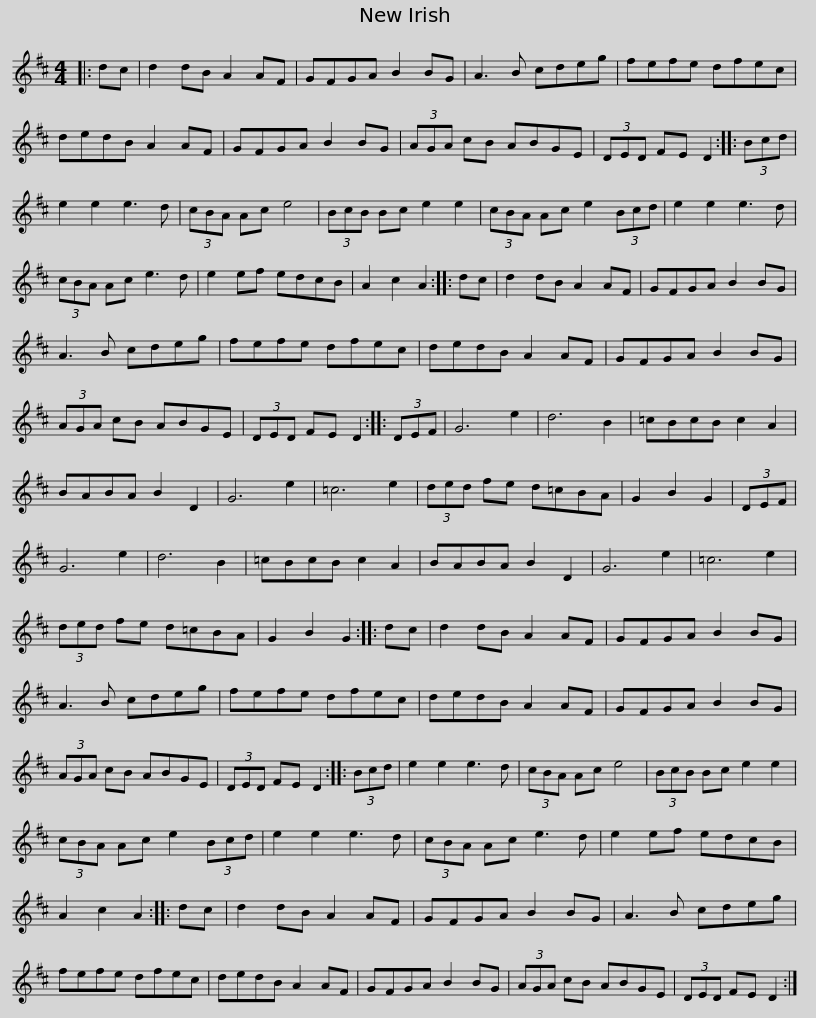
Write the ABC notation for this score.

X:1
L:1/8
M:4/4
I:linebreak $
K:D
V:1 treble
V:1
|: dc | d2 dB A2 AF | GFGA B2 BG | A3 B cdeg | fefe dfec | %5
 dedB A2 AF |$ GFGA B2 BG | (3AGA cB ABGE | (3DED FE D2 :: (3Bcd | %10
 e2 e2 e3 d | (3cBA Ac e4 | (3BcB Bc e2 e2 |$ (3cBA Ac e2 (3Bcd | e2 e2 e3 d | %15
 (3cBA Ac e3 d | e2 ef edcB | A2 c2 A2 :: dc | d2 dB A2 AF |$ %20
 GFGA B2 BG | A3 B cdeg | fefe dfec | dedB A2 AF | GFGA B2 BG | %25
 (3AGA cB ABGE |$ (3DED FE D2 :: (3DEF | G6 e2 | d6 B2 | %30
 =cBcB c2 A2 | BABA B2 D2 | G6 e2 | =c6 e2 | (3ded fe d=cBA |$ %35
 G2 B2 G2 | (3DEF | G6 e2 | d6 B2 | =cBcB c2 A2 | %40
 BABA B2 D2 | G6 e2 | =c6 e2 | (3ded fe d=cBA | G2 B2 G2 ::$ %45
 dc | d2 dB A2 AF | GFGA B2 BG | A3 B cdeg | fefe dfec | %50
 dedB A2 AF | GFGA B2 BG |$ (3AGA cB ABGE | (3DED FE D2 :: (3Bcd | %55
 e2 e2 e3 d | (3cBA Ac e4 | (3BcB Bc e2 e2 | (3cBA Ac e2 (3Bcd |$ e2 e2 e3 d | %60
 (3cBA Ac e3 d | e2 ef edcB | A2 c2 A2 :: dc | d2 dB A2 AF | %65
 GFGA B2 BG |$ A3 B cdeg | fefe dfec | dedB A2 AF | GFGA B2 BG | %70
 (3AGA cB ABGE | (3DED FE D2 :| %72
